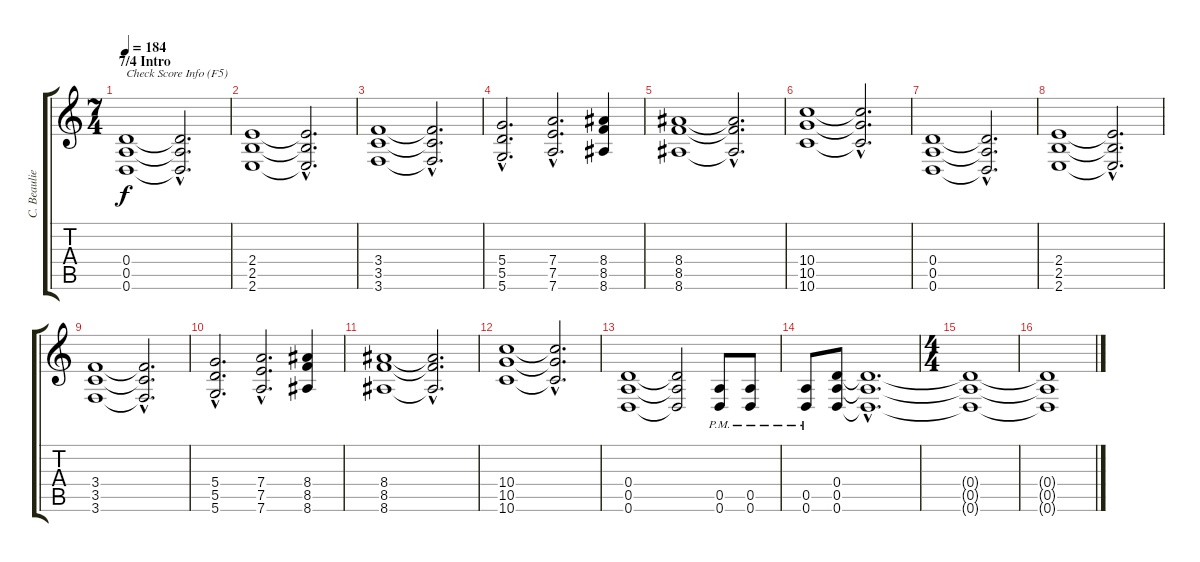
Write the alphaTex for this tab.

\track ("C. Beaulieu" "C. Beaulie") {instrument overdrivenguitar}
\staff {score tabs}
\tuning (E4 B3 G3 D3 A2 D2) {hide}
\ts (7 4)
\section ("" "7/4 Intro")
\tempo 184
\clef g2
\ks c
(0.4 0.5 0.6).1{txt "Check Score Info (F5)" dy f instrument overdrivenguitar} (0.4{hac t} 0.5{hac t} 0.6{hac t}).2{d} |
(2.4 2.5 2.6).1 (2.4{hac t} 2.5{hac t} 2.6{hac t}).2{d} |
(3.4 3.5 3.6).1 (3.4{hac t} 3.5{hac t} 3.6{hac t}).2{d} |
(5.4{hac} 5.5{hac} 5.6{hac}).2{d} (7.4{hac} 7.5{hac} 7.6{hac}).2{d} (8.4 8.5 8.6).4 |
(8.4 8.5 8.6).1 (8.4{hac t} 8.5{hac t} 8.6{hac t}).2{d} |
(10.4 10.5 10.6).1 (10.4{hac t} 10.5{hac t} 10.6{hac t}).2{d} |
(0.4 0.5 0.6).1 (0.4{hac t} 0.5{hac t} 0.6{hac t}).2{d} |
(2.4 2.5 2.6).1 (2.4{hac t} 2.5{hac t} 2.6{hac t}).2{d} |
(3.4 3.5 3.6).1 (3.4{hac t} 3.5{hac t} 3.6{hac t}).2{d} |
(5.4{hac} 5.5{hac} 5.6{hac}).2{d} (7.4{hac} 7.5{hac} 7.6{hac}).2{d} (8.4 8.5 8.6).4 |
(8.4 8.5 8.6).1 (8.4{hac t} 8.5{hac t} 8.6{hac t}).2{d} |
(10.4 10.5 10.6).1 (10.4{hac t} 10.5{hac t} 10.6{hac t}).2{d} |
(0.4 0.5 0.6).1 (0.4{t} 0.5{t} 0.6{t}).2 (0.5{pm} 0.6{pm}).8 (0.5{pm} 0.6{pm}).8 |
(0.5{pm} 0.6{pm}).8 (0.4 0.5 0.6).8 (0.4{hac t} 0.5{hac t} 0.6{hac t}).1{d} |
\ts (4 4)
(0.4{t} 0.5{t} 0.6{t}).1 |
(0.4{t} 0.5{t} 0.6{t}).1
